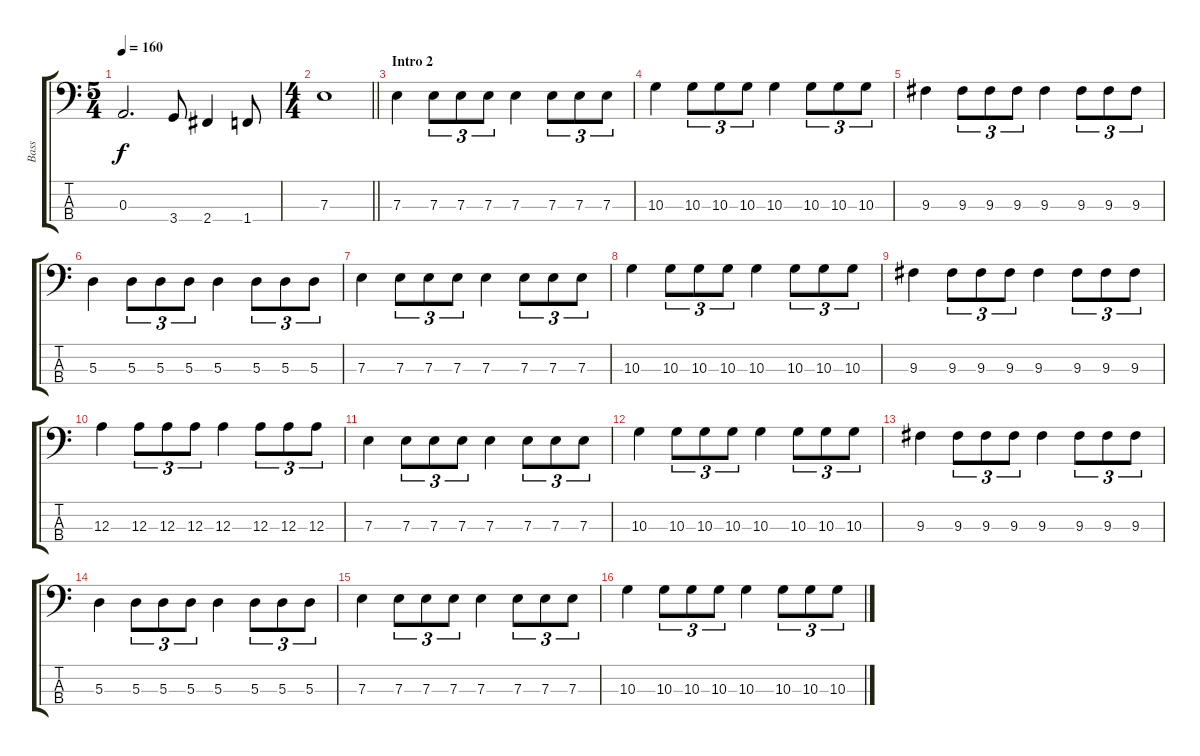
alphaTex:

\track ("Bass" "Bass") {instrument electricbassfinger}
\staff {score tabs}
\tuning (G2 D2 A1 E1) {hide}
\ts (5 4)
\tempo 160
\clef f4
\ks c
0.3{t}.2{d dy f} 3.4.8 2.4.4 1.4.8 |
\ts (4 4)
\barLineRight lightlight
7.3.1 |
\section ("" "Intro 2")
7.3.4 7.3.8{tu (3 2)} 7.3.8{tu (3 2)} 7.3.8{tu (3 2)} 7.3.4 7.3.8{tu (3 2)} 7.3.8{tu (3 2)} 7.3.8{tu (3 2)} |
10.3.4 10.3.8{tu (3 2)} 10.3.8{tu (3 2)} 10.3.8{tu (3 2)} 10.3.4 10.3.8{tu (3 2)} 10.3.8{tu (3 2)} 10.3.8{tu (3 2)} |
9.3.4 9.3.8{tu (3 2)} 9.3.8{tu (3 2)} 9.3.8{tu (3 2)} 9.3.4 9.3.8{tu (3 2)} 9.3.8{tu (3 2)} 9.3.8{tu (3 2)} |
5.3.4 5.3.8{tu (3 2)} 5.3.8{tu (3 2)} 5.3.8{tu (3 2)} 5.3.4 5.3.8{tu (3 2)} 5.3.8{tu (3 2)} 5.3.8{tu (3 2)} |
7.3.4 7.3.8{tu (3 2)} 7.3.8{tu (3 2)} 7.3.8{tu (3 2)} 7.3.4 7.3.8{tu (3 2)} 7.3.8{tu (3 2)} 7.3.8{tu (3 2)} |
10.3.4 10.3.8{tu (3 2)} 10.3.8{tu (3 2)} 10.3.8{tu (3 2)} 10.3.4 10.3.8{tu (3 2)} 10.3.8{tu (3 2)} 10.3.8{tu (3 2)} |
9.3.4 9.3.8{tu (3 2)} 9.3.8{tu (3 2)} 9.3.8{tu (3 2)} 9.3.4 9.3.8{tu (3 2)} 9.3.8{tu (3 2)} 9.3.8{tu (3 2)} |
12.3.4 12.3.8{tu (3 2)} 12.3.8{tu (3 2)} 12.3.8{tu (3 2)} 12.3.4 12.3.8{tu (3 2)} 12.3.8{tu (3 2)} 12.3.8{tu (3 2)} |
7.3.4 7.3.8{tu (3 2)} 7.3.8{tu (3 2)} 7.3.8{tu (3 2)} 7.3.4 7.3.8{tu (3 2)} 7.3.8{tu (3 2)} 7.3.8{tu (3 2)} |
10.3.4 10.3.8{tu (3 2)} 10.3.8{tu (3 2)} 10.3.8{tu (3 2)} 10.3.4 10.3.8{tu (3 2)} 10.3.8{tu (3 2)} 10.3.8{tu (3 2)} |
9.3.4 9.3.8{tu (3 2)} 9.3.8{tu (3 2)} 9.3.8{tu (3 2)} 9.3.4 9.3.8{tu (3 2)} 9.3.8{tu (3 2)} 9.3.8{tu (3 2)} |
5.3.4 5.3.8{tu (3 2)} 5.3.8{tu (3 2)} 5.3.8{tu (3 2)} 5.3.4 5.3.8{tu (3 2)} 5.3.8{tu (3 2)} 5.3.8{tu (3 2)} |
7.3.4 7.3.8{tu (3 2)} 7.3.8{tu (3 2)} 7.3.8{tu (3 2)} 7.3.4 7.3.8{tu (3 2)} 7.3.8{tu (3 2)} 7.3.8{tu (3 2)} |
10.3.4 10.3.8{tu (3 2)} 10.3.8{tu (3 2)} 10.3.8{tu (3 2)} 10.3.4 10.3.8{tu (3 2)} 10.3.8{tu (3 2)} 10.3.8{tu (3 2)}
